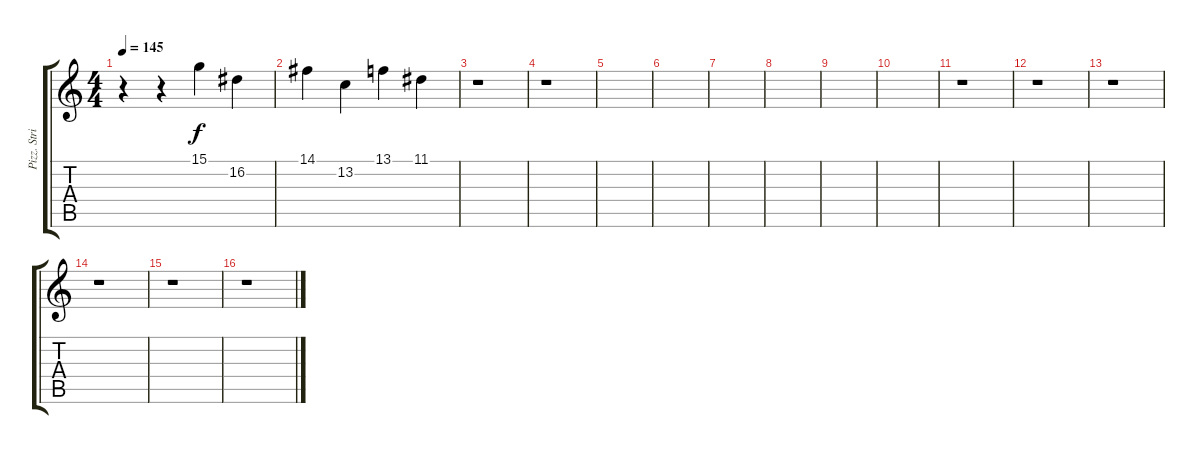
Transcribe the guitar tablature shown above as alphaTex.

\track ("Pizz. Strings/ Tuba" "Pizz. Stri") {instrument pizzicatostrings}
\staff {score tabs}
\tuning (E4 B3 G3 D3 A2 E2) {hide}
\ts (4 4)
\tempo 145
\clef g2
\ks c
r.4{dy f} r.4 15.1.4 16.2.4 |
14.1.4 13.2.4 13.1.4 11.1.4 |
r.1 |
r.1 |
|
|
|
|
|
|
r.1 |
r.1 |
r.1 |
r.1 |
r.1 |
r.1
